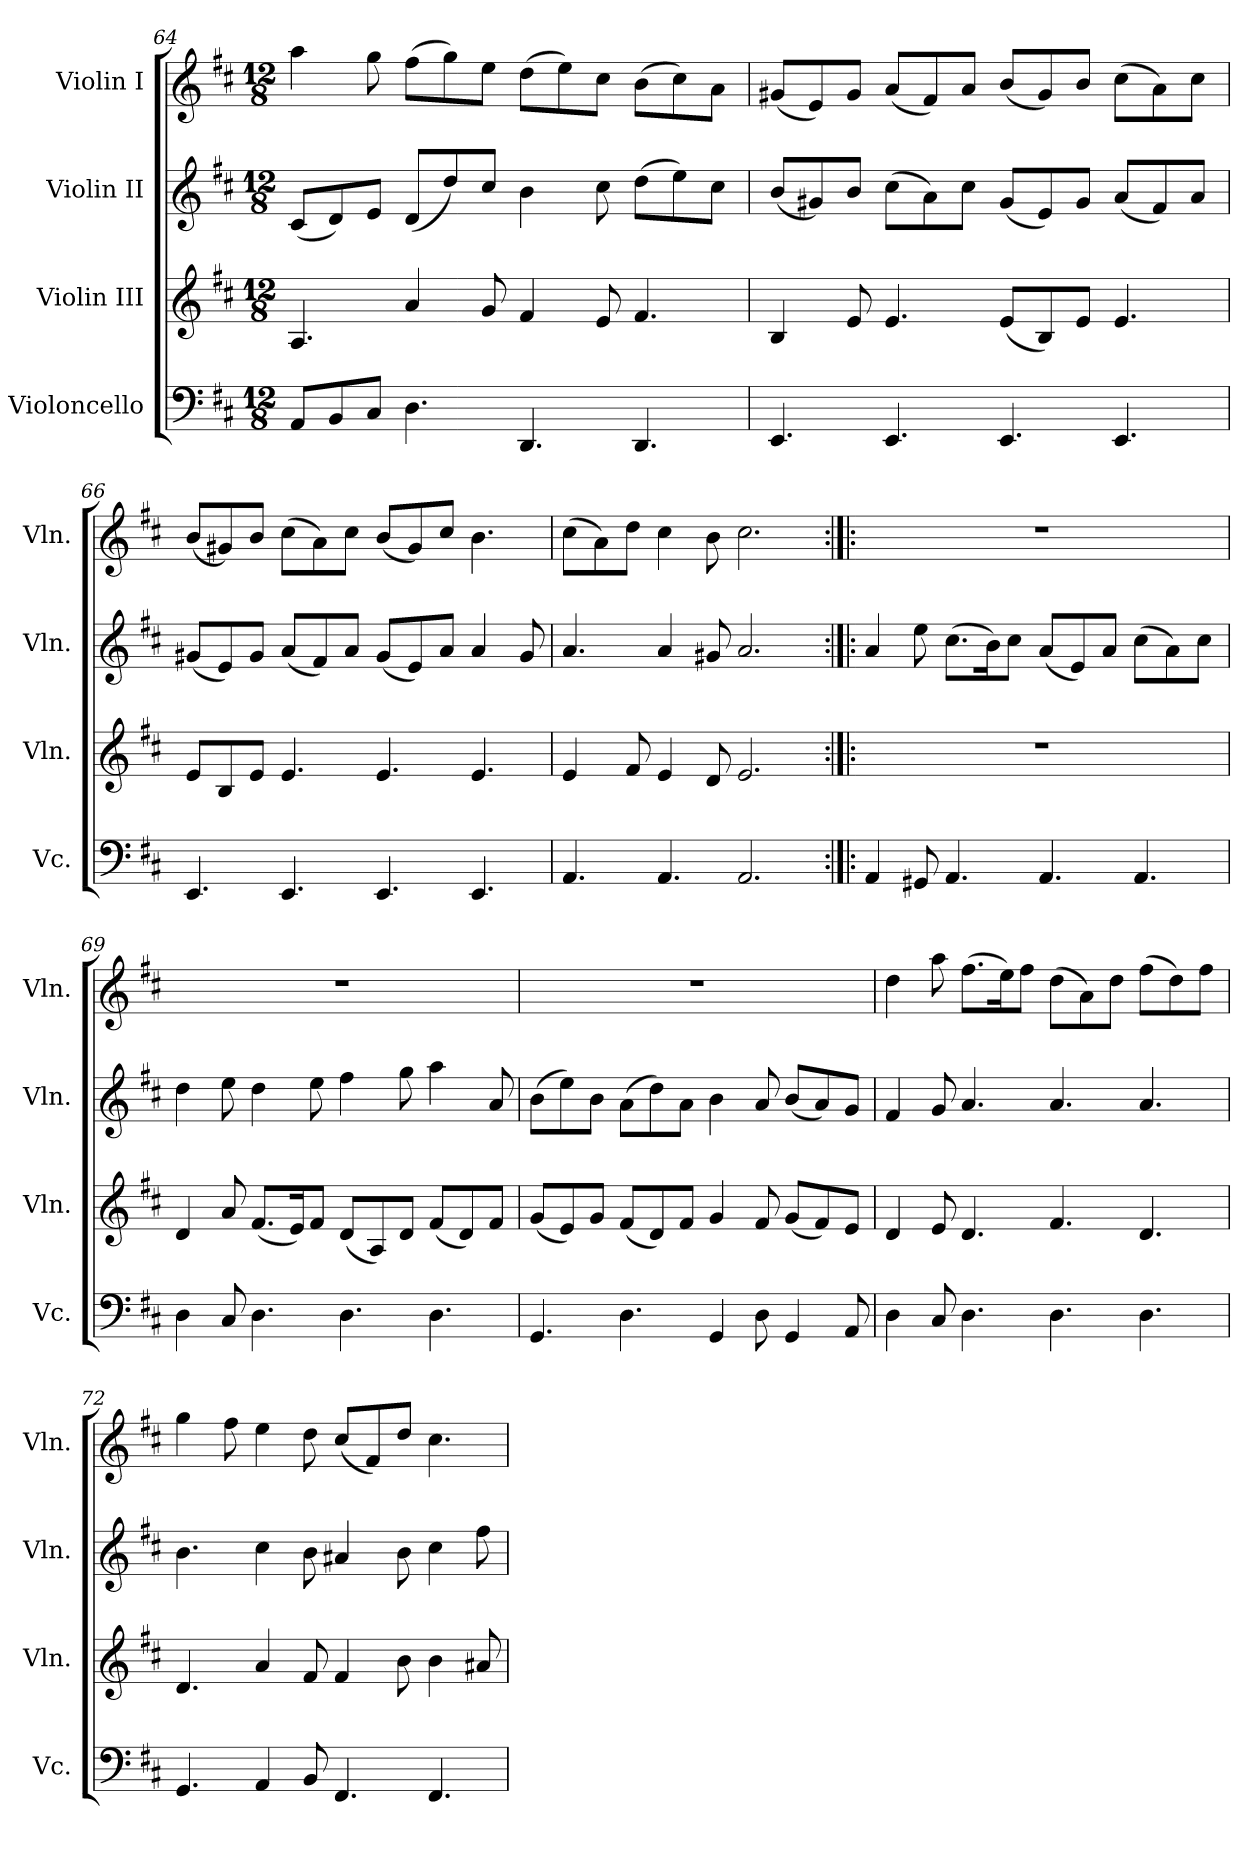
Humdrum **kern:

**kern	**kern	**kern	**kern
*part4	*part3	*part2	*part1
*staff4	*staff3	*staff2	*staff1
*I"Violoncello	*I"Violin III	*I"Violin II	*I"Violin I
*I'Vc.	*I'Vln.	*I'Vln.	*I'Vln.
!!LO:LB:g=z
*clefF4	*clefG2	*clefG2	*clefG2
*k[f#c#]	*k[f#c#]	*k[f#c#]	*k[f#c#]
*M12/8	*M12/8	*M12/8	*M12/8
=64	=64	=64	=64
8AA/L	4.A/	(8c#/L	4aa\
8BB/	.	8d/)	.
8C#/J	.	8e/J	8gg\
4.D\	4a/	(8d/L	(8ff#\L
.	.	8dd/)	8gg\)
.	8g/	8cc#/J	8ee\J
4.DD/	4f#/	4b\	(8dd\L
.	.	.	8ee\)
.	8e/	8cc#\	8cc#\J
4.DD/	4.f#/	(8dd\L	(8b\L
.	.	8ee\)	8cc#\)
.	.	8cc#\J	8a\J
=65	=65	=65	=65
4.EE/	4B/	(8b/L	(8g#X/L
.	.	8g#X/)	8e/)
.	8e/	8b/J	8g#/J
4.EE/	4.e/	(8cc#\L	(8a/L
.	.	8a\)	8f#/)
.	.	8cc#\J	8a/J
4.EE/	(8e/L	(8g#/L	(8b/L
.	8B/)	8e/)	8g#/)
.	8e/J	8g#/J	8b/J
4.EE/	4.e/	(8a/L	(8cc#\L
.	.	8f#/)	8a\)
.	.	8a/J	8cc#\J
=66	=66	=66	=66
4.EE/	8e/L	(8g#X/L	(8b/L
.	8B/	8e/)	8g#X/)
.	8e/J	8g#/J	8b/J
4.EE/	4.e/	(8a/L	(8cc#\L
.	.	8f#/)	8a\)
.	.	8a/J	8cc#\J
4.EE/	4.e/	(8g#/L	(8b/L
.	.	8e/)	8g#/)
.	.	8a/J	8cc#/J
4.EE/	4.e/	4a/	4.b\
.	.	8g#/	.
!!LO:LB:g=z
=67	=67	=67	=67
4.AA/	4e/	4.a/	(8cc#\L
.	.	.	8a\)
.	8f#/	.	8dd\J
4.AA/	4e/	4a/	4cc#\
.	8d/	8g#X/	8b\
2.AA/	2.e/	2.a/	2.cc#\
=68:|!|:	=68:|!|:	=68:|!|:	=68:|!|:
4AA/	1.r	4a/	1.r
8GG#X/	.	8ee\	.
4.AA/	.	(8.cc#\L	.
.	.	16b\K)	.
.	.	8cc#\J	.
4.AA/	.	(8a/L	.
.	.	8e/)	.
.	.	8a/J	.
4.AA/	.	(8cc#\L	.
.	.	8a\)	.
.	.	8cc#\J	.
=69	=69	=69	=69
4D\	4d/	4dd\	1.r
8C#/	8a/	8ee\	.
4.D\	(8.f#/L	4dd\	.
.	16e/K)	.	.
.	8f#/J	8ee\	.
4.D\	(8d/L	4ff#\	.
.	8A/)	.	.
.	8d/J	8gg\	.
4.D\	(8f#/L	4aa\	.
.	8d/)	.	.
.	8f#/J	8a/	.
!!LO:PB:g=z
=70	=70	=70	=70
4.GG/	(8g/L	(8b\L	1.r
.	8e/)	8ee\)	.
.	8g/J	8b\J	.
4.D\	(8f#/L	(8a\L	.
.	8d/)	8dd\)	.
.	8f#/J	8a\J	.
4GG/	4g/	4b\	.
8D\	8f#/	8a/	.
4GG/	(8g/L	(8b/L	.
.	8f#/)	8a/)	.
8AA/	8e/J	8g/J	.
=71	=71	=71	=71
4D\	4d/	4f#/	4dd\
8C#/	8e/	8g/	8aa\
4.D\	4.d/	4.a/	(8.ff#\L
.	.	.	16ee\K)
.	.	.	8ff#\J
4.D\	4.f#/	4.a/	(8dd\L
.	.	.	8a\)
.	.	.	8dd\J
4.D\	4.d/	4.a/	(8ff#\L
.	.	.	8dd\)
.	.	.	8ff#\J
=72	=72	=72	=72
4.GG/	4.d/	4.b\	4gg\
.	.	.	8ff#\
4AA/	4a/	4cc#\	4ee\
8BB/	8f#/	8b\	8dd\
4.FF#/	4f#/	4a#X/	(8cc#/L
.	.	.	8f#/)
.	8b\	8b\	8dd/J
4.FF#/	4b\	4cc#\	4.cc#\
.	8a#X/	8ff#\	.
=	=	=	=
*-	*-	*-	*-
